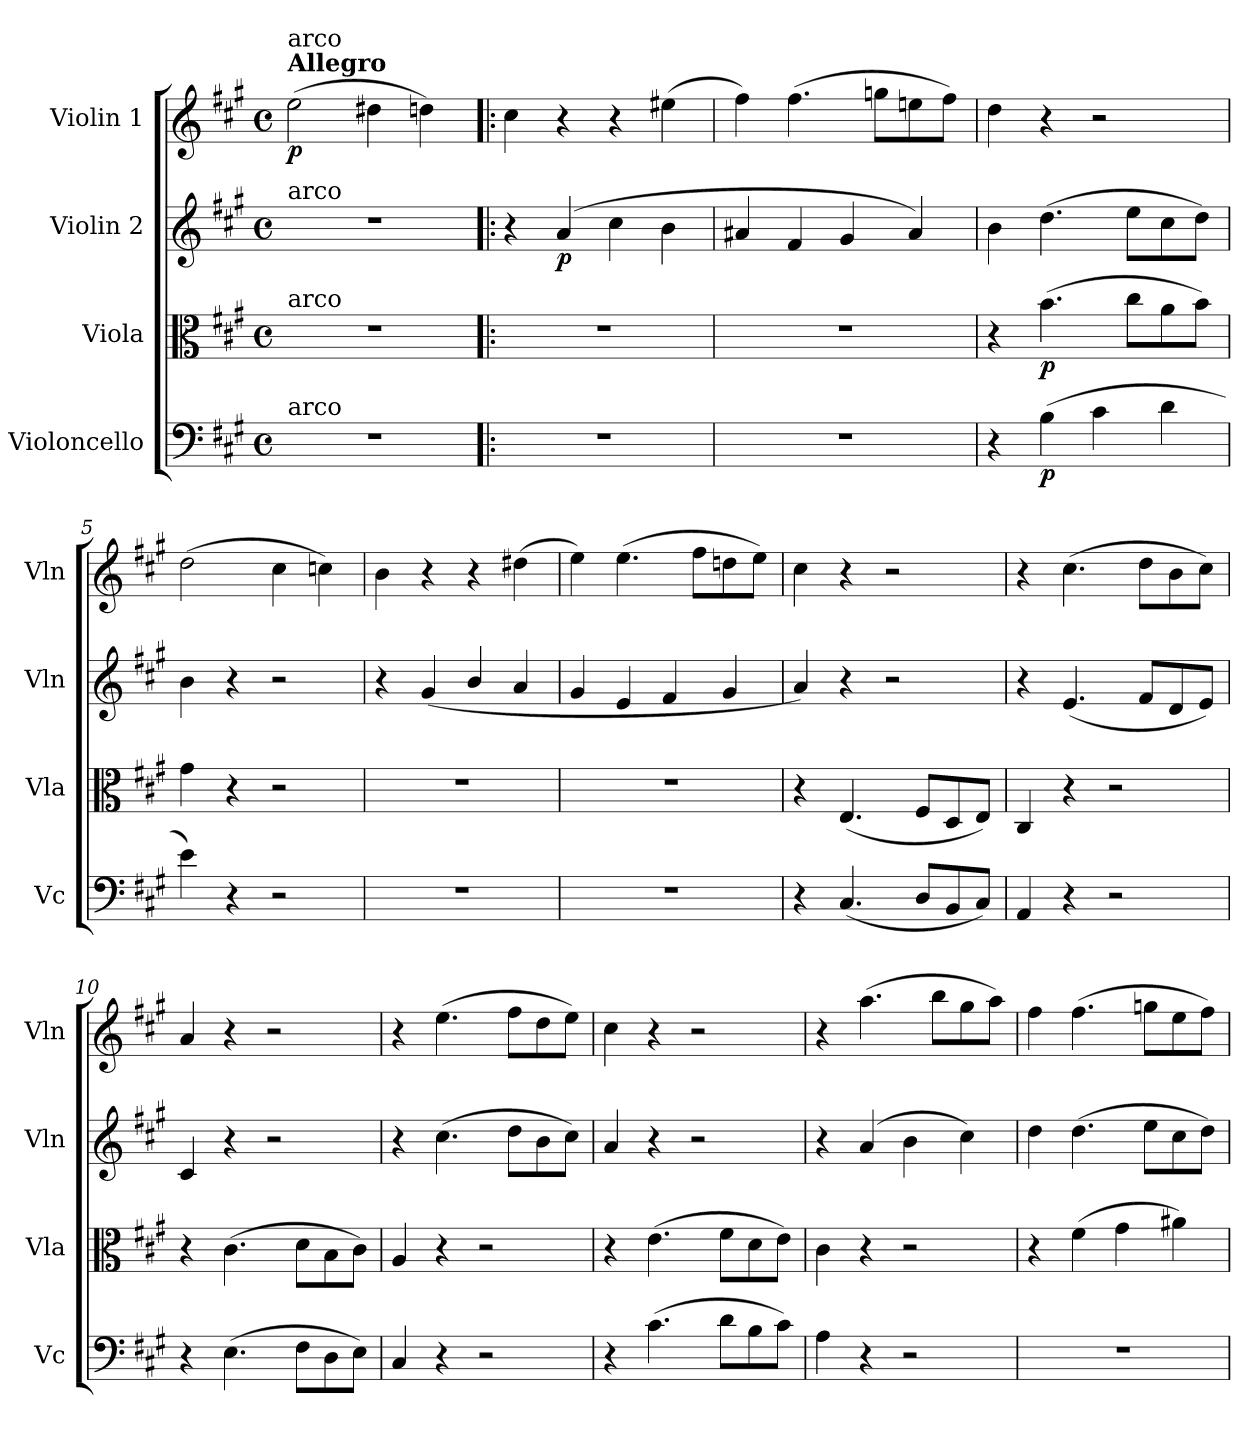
**kern	**dynam	**kern	**dynam	**kern	**dynam	**kern	**dynam
*part4	*part4	*part3	*part3	*part2	*part2	*part1	*part1
*staff4	*staff4	*staff3	*staff3	*staff2	*staff2	*staff1	*staff1
*I"Violoncello	*	*I"Viola	*	*I"Violin 2	*	*I"Violin 1	*
*I'Vc	*	*I'Vla	*	*I'Vln	*	*I'Vln	*
*clefF4	*	*clefC3	*	*clefG2	*	*clefG2	*
*k[f#c#g#]	*	*k[f#c#g#]	*	*k[f#c#g#]	*	*k[f#c#g#]	*
*M4/4	*	*M4/4	*	*M4/4	*	*M4/4	*
*met(c)	*	*met(c)	*	*met(c)	*	*met(c)	*
=1	=1	=1	=1	=1	=1	=1	=1
!	!	!	!	!	!	!LO:TX:a:B:t=Allegro	!
!	!	!	!	!	!	!LO:TX:a:t=arco	!
!	!	!	!	!LO:TX:a:t=arco	!	!	!
!	!	!LO:TX:a:t=arco	!	!	!	!	!
!LO:TX:a:t=arco	!	!	!	!	!	!	!
!	!	!	!	!	!	!	!LO:DY:b
1r	.	1r	.	1r	.	(2ee\	p
.	.	.	.	.	.	4dd#X\	.
.	.	.	.	.	.	4ddn\)	.
=2!|:	=2!|:	=2!|:	=2!|:	=2!|:	=2!|:	=2!|:	=2!|:
1r	.	1r	.	4r	.	4cc#\	.
!	!	!	!	!	!LO:DY:b	!	!
.	.	.	.	(4a/	p	4r	.
.	.	.	.	4cc#\	.	4r	.
.	.	.	.	4b\	.	(4ee#X\	.
=3	=3	=3	=3	=3	=3	=3	=3
1r	.	1r	.	4a#X/	.	4ff#\)	.
.	.	.	.	4f#/	.	(4.ff#\	.
.	.	.	.	4g#/	.	.	.
.	.	.	.	.	.	8ggn\L	.
.	.	.	.	4a#/)	.	8een\	.
.	.	.	.	.	.	8ff#\J)	.
=4	=4	=4	=4	=4	=4	=4	=4
4r	.	4r	.	4b\	.	4dd\	.
!	!LO:DY:b	!	!LO:DY:b	!	!	!	!
(4B\	p	(4.b\	p	(4.dd\	.	4r	.
4c#\	.	.	.	.	.	2r	.
.	.	8cc#\L	.	8ee\L	.	.	.
4d\	.	8a\	.	8cc#\	.	.	.
.	.	8b\J)	.	8dd\J)	.	.	.
=5	=5	=5	=5	=5	=5	=5	=5
4e\)	.	4g#\	.	4b\	.	(2dd\	.
4r	.	4r	.	4r	.	.	.
2r	.	2r	.	2r	.	4cc#\	.
.	.	.	.	.	.	4ccn\)	.
=6	=6	=6	=6	=6	=6	=6	=6
1r	.	1r	.	4r	.	4b\	.
.	.	.	.	(<4g#/	.	4r	.
.	.	.	.	4b/	.	4r	.
.	.	.	.	4a/	.	(4dd#X\	.
=7	=7	=7	=7	=7	=7	=7	=7
1r	.	1r	.	4g#/	.	4ee\)	.
.	.	.	.	4e/	.	(4.ee\	.
.	.	.	.	4f#/	.	.	.
.	.	.	.	.	.	8ff#\L	.
.	.	.	.	4g#/	.	8ddn\	.
.	.	.	.	.	.	8ee\J)	.
=8	=8	=8	=8	=8	=8	=8	=8
4r	.	4r	.	4a/)	.	4cc#\	.
(4.C#/	.	(4.E/	.	4r	.	4r	.
.	.	.	.	2r	.	2r	.
8D/L	.	8F#/L	.	.	.	.	.
8BB/	.	8D/	.	.	.	.	.
8C#/J)	.	8E/J)	.	.	.	.	.
=9	=9	=9	=9	=9	=9	=9	=9
4AA/	.	4C#/	.	4r	.	4r	.
4r	.	4r	.	(4.e/	.	(4.cc#\	.
2r	.	2r	.	.	.	.	.
.	.	.	.	8f#/L	.	8dd\L	.
.	.	.	.	8d/	.	8b\	.
.	.	.	.	8e/J)	.	8cc#\J)	.
!!LO:LB:g=z
=10	=10	=10	=10	=10	=10	=10	=10
4r	.	4r	.	4c#/	.	4a/	.
(4.E\	.	(4.c#\	.	4r	.	4r	.
.	.	.	.	2r	.	2r	.
8F#\L	.	8d\L	.	.	.	.	.
8D\	.	8B\	.	.	.	.	.
8E\J)	.	8c#\J)	.	.	.	.	.
=11	=11	=11	=11	=11	=11	=11	=11
4C#/	.	4A/	.	4r	.	4r	.
4r	.	4r	.	(4.cc#\	.	(4.ee\	.
2r	.	2r	.	.	.	.	.
.	.	.	.	8dd\L	.	8ff#\L	.
.	.	.	.	8b\	.	8dd\	.
.	.	.	.	8cc#\J)	.	8ee\J)	.
!!LO:LB:g=z
=12	=12	=12	=12	=12	=12	=12	=12
4r	.	4r	.	4a/	.	4cc#\	.
(4.c#\	.	(4.e\	.	4r	.	4r	.
.	.	.	.	2r	.	2r	.
8d\L	.	8f#\L	.	.	.	.	.
8B\	.	8d\	.	.	.	.	.
8c#\J)	.	8e\J)	.	.	.	.	.
=13	=13	=13	=13	=13	=13	=13	=13
4A\	.	4c#\	.	4r	.	4r	.
4r	.	4r	.	(4a/	.	(4.aa\	.
2r	.	2r	.	4b\	.	.	.
.	.	.	.	.	.	8bb\L	.
.	.	.	.	4cc#\)	.	8gg#\	.
.	.	.	.	.	.	8aa\J)	.
=14	=14	=14	=14	=14	=14	=14	=14
1r	.	4r	.	4dd\	.	4ff#\	.
.	.	(4f#\	.	(4.dd\	.	(4.ff#\	.
.	.	4g#\	.	.	.	.	.
.	.	.	.	8ee\L	.	8ggn\L	.
.	.	4a#X\)	.	8cc#\	.	8ee\	.
.	.	.	.	8dd\J)	.	8ff#\J)	.
=	=	=	=	=	=	=	=
*-	*-	*-	*-	*-	*-	*-	*-
